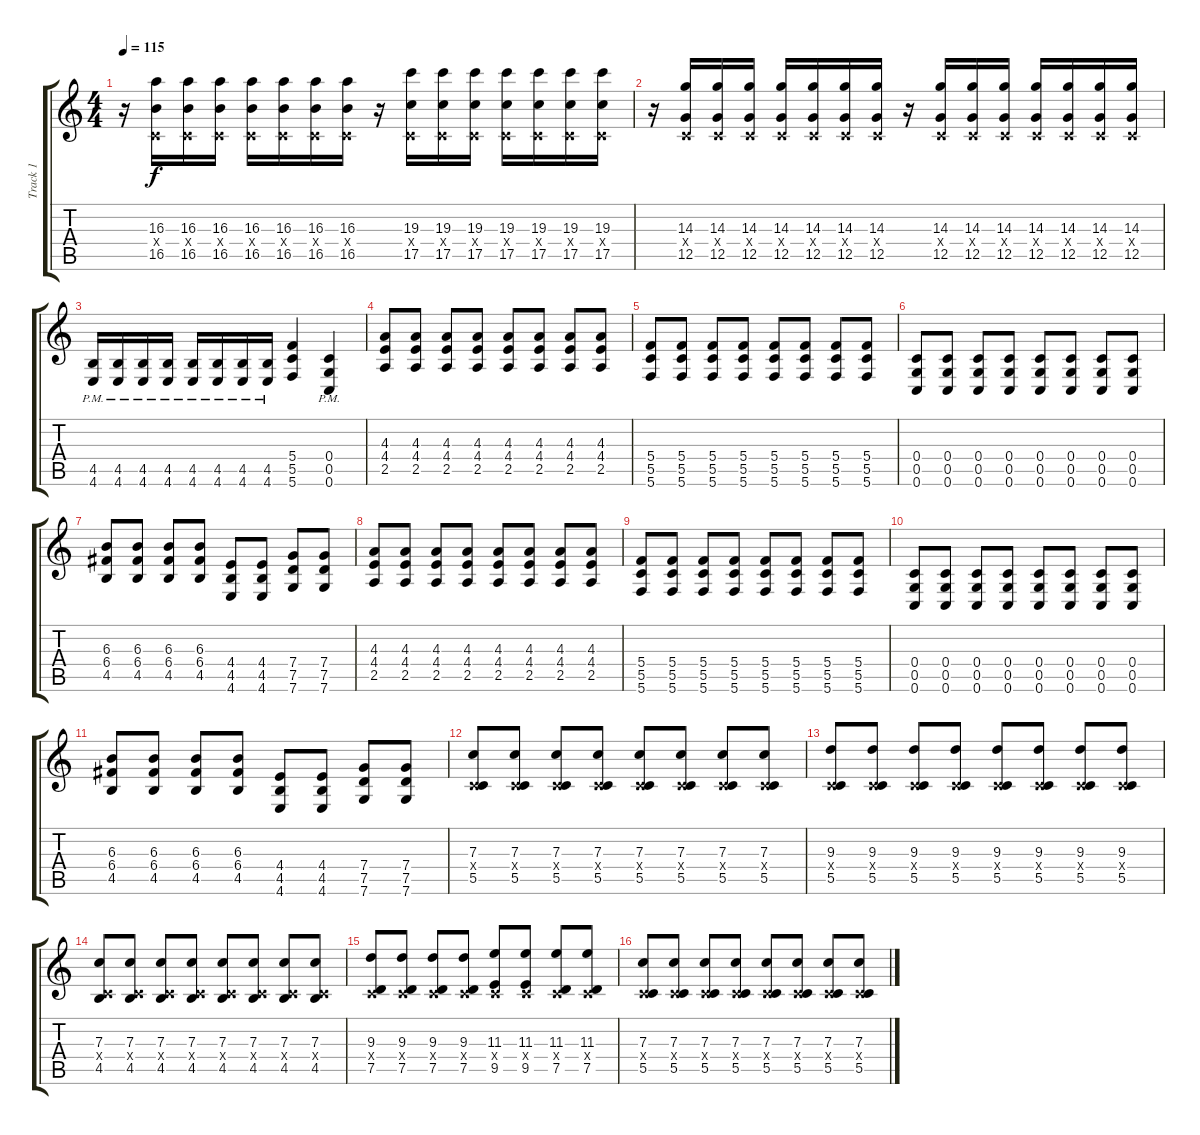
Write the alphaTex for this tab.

\track ("Track 1" "Track 1") {instrument overdrivenguitar}
\staff {score tabs}
\tuning (D4 A3 F3 C3 G2 C2) {hide}
\ts (4 4)
\tempo 115
\clef g2
\ks c
r.16{dy f} (16.3 0.4{x} 16.5).16 (16.3 0.4{x} 16.5).16 (16.3 0.4{x} 16.5).16 (16.3 0.4{x} 16.5).16 (16.3 0.4{x} 16.5).16 (16.3 0.4{x} 16.5).16 (16.3 0.4{x} 16.5).16 r.16 (19.3 0.4{x} 17.5).16 (19.3 0.4{x} 17.5).16 (19.3 0.4{x} 17.5).16 (19.3 0.4{x} 17.5).16 (19.3 0.4{x} 17.5).16 (19.3 0.4{x} 17.5).16 (19.3 0.4{x} 17.5).16 |
r.16 (14.3 0.4{x} 12.5).16 (14.3 0.4{x} 12.5).16 (14.3 0.4{x} 12.5).16 (14.3 0.4{x} 12.5).16 (14.3 0.4{x} 12.5).16 (14.3 0.4{x} 12.5).16 (14.3 0.4{x} 12.5).16 r.16 (14.3 0.4{x} 12.5).16 (14.3 0.4{x} 12.5).16 (14.3 0.4{x} 12.5).16 (14.3 0.4{x} 12.5).16 (14.3 0.4{x} 12.5).16 (14.3 0.4{x} 12.5).16 (14.3 0.4{x} 12.5).16 |
(4.5{pm} 4.6{pm}).16 (4.5{pm} 4.6{pm}).16 (4.5{pm} 4.6{pm}).16 (4.5{pm} 4.6{pm}).16 (4.5{pm} 4.6{pm}).16 (4.5{pm} 4.6{pm}).16 (4.5{pm} 4.6{pm}).16 (4.5{pm} 4.6{pm}).16 (5.4 5.5 5.6).4 (0.4{pm} 0.5{pm} 0.6{pm}).4 |
(4.3 4.4 2.5).8 (4.3 4.4 2.5).8 (4.3 4.4 2.5).8 (4.3 4.4 2.5).8 (4.3 4.4 2.5).8 (4.3 4.4 2.5).8 (4.3 4.4 2.5).8 (4.3 4.4 2.5).8 |
(5.4 5.5 5.6).8 (5.4 5.5 5.6).8 (5.4 5.5 5.6).8 (5.4 5.5 5.6).8 (5.4 5.5 5.6).8 (5.4 5.5 5.6).8 (5.4 5.5 5.6).8 (5.4 5.5 5.6).8 |
(0.4 0.5 0.6).8 (0.4 0.5 0.6).8 (0.4 0.5 0.6).8 (0.4 0.5 0.6).8 (0.4 0.5 0.6).8 (0.4 0.5 0.6).8 (0.4 0.5 0.6).8 (0.4 0.5 0.6).8 |
(6.3 6.4 4.5).8 (6.3 6.4 4.5).8 (6.3 6.4 4.5).8 (6.3 6.4 4.5).8 (4.4 4.5 4.6).8 (4.4 4.5 4.6).8 (7.4 7.5 7.6).8 (7.4 7.5 7.6).8 |
(4.3 4.4 2.5).8 (4.3 4.4 2.5).8 (4.3 4.4 2.5).8 (4.3 4.4 2.5).8 (4.3 4.4 2.5).8 (4.3 4.4 2.5).8 (4.3 4.4 2.5).8 (4.3 4.4 2.5).8 |
(5.4 5.5 5.6).8 (5.4 5.5 5.6).8 (5.4 5.5 5.6).8 (5.4 5.5 5.6).8 (5.4 5.5 5.6).8 (5.4 5.5 5.6).8 (5.4 5.5 5.6).8 (5.4 5.5 5.6).8 |
(0.4 0.5 0.6).8 (0.4 0.5 0.6).8 (0.4 0.5 0.6).8 (0.4 0.5 0.6).8 (0.4 0.5 0.6).8 (0.4 0.5 0.6).8 (0.4 0.5 0.6).8 (0.4 0.5 0.6).8 |
(6.3 6.4 4.5).8 (6.3 6.4 4.5).8 (6.3 6.4 4.5).8 (6.3 6.4 4.5).8 (4.4 4.5 4.6).8 (4.4 4.5 4.6).8 (7.4 7.5 7.6).8 (7.4 7.5 7.6).8 |
(7.3 0.4{x} 5.5).8{instrument electricguitarclean} (7.3 0.4{x} 5.5).8 (7.3 0.4{x} 5.5).8 (7.3 0.4{x} 5.5).8 (7.3 0.4{x} 5.5).8 (7.3 0.4{x} 5.5).8 (7.3 0.4{x} 5.5).8 (7.3 0.4{x} 5.5).8 |
(9.3 0.4{x} 5.5).8 (9.3 0.4{x} 5.5).8 (9.3 0.4{x} 5.5).8 (9.3 0.4{x} 5.5).8 (9.3 0.4{x} 5.5).8 (9.3 0.4{x} 5.5).8 (9.3 0.4{x} 5.5).8 (9.3 0.4{x} 5.5).8 |
(7.3 0.4{x} 4.5).8 (7.3 0.4{x} 4.5).8 (7.3 0.4{x} 4.5).8 (7.3 0.4{x} 4.5).8 (7.3 0.4{x} 4.5).8 (7.3 0.4{x} 4.5).8 (7.3 0.4{x} 4.5).8 (7.3 0.4{x} 4.5).8 |
(9.3 0.4{x} 7.5).8 (9.3 0.4{x} 7.5).8 (9.3 0.4{x} 7.5).8 (9.3 0.4{x} 7.5).8 (11.3 0.4{x} 9.5).8 (11.3 0.4{x} 9.5).8 (11.3 0.4{x} 7.5).8 (11.3 0.4{x} 7.5).8 |
(7.3 0.4{x} 5.5).8{instrument electricguitarclean} (7.3 0.4{x} 5.5).8 (7.3 0.4{x} 5.5).8 (7.3 0.4{x} 5.5).8 (7.3 0.4{x} 5.5).8 (7.3 0.4{x} 5.5).8 (7.3 0.4{x} 5.5).8 (7.3 0.4{x} 5.5).8
